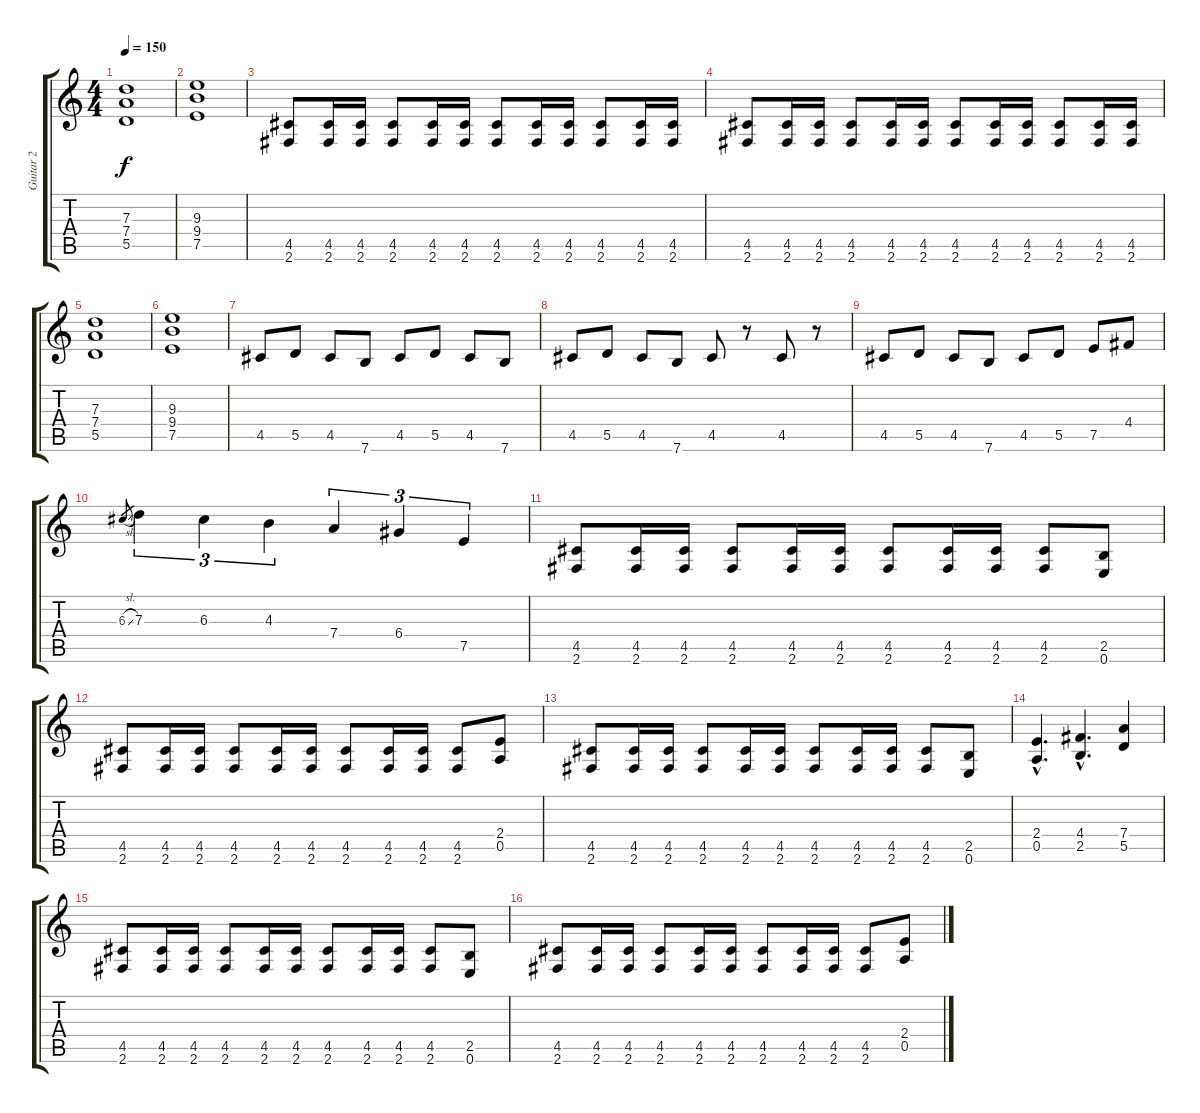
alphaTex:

\track ("Guitar 2" "Guitar 2") {instrument overdrivenguitar}
\staff {score tabs}
\tuning (E4 B3 G3 D3 A2 E2) {hide}
\ts (4 4)
\tempo 150
\clef g2
\ks c
(7.3 7.4 5.5).1{dy f} |
(9.3 9.4 7.5).1 |
(4.5 2.6).8 (4.5 2.6).16 (4.5 2.6).16 (4.5 2.6).8 (4.5 2.6).16 (4.5 2.6).16 (4.5 2.6).8 (4.5 2.6).16 (4.5 2.6).16 (4.5 2.6).8 (4.5 2.6).16 (4.5 2.6).16 |
(4.5 2.6).8 (4.5 2.6).16 (4.5 2.6).16 (4.5 2.6).8 (4.5 2.6).16 (4.5 2.6).16 (4.5 2.6).8 (4.5 2.6).16 (4.5 2.6).16 (4.5 2.6).8 (4.5 2.6).16 (4.5 2.6).16 |
(7.3 7.4 5.5).1 |
(9.3 9.4 7.5).1 |
4.5.8 5.5.8 4.5.8 7.6.8 4.5.8 5.5.8 4.5.8 7.6.8 |
4.5.8 5.5.8 4.5.8 7.6.8 4.5.8 r.8 4.5.8 r.8 |
4.5.8 5.5.8 4.5.8 7.6.8 4.5.8 5.5.8 7.5.8 4.4.8 |
6.3{sl}.8{gr} 7.3.4{tu (3 2)} 6.3.4{tu (3 2)} 4.3.4{tu (3 2)} 7.4.4{tu (3 2)} 6.4.4{tu (3 2)} 7.5.4{tu (3 2)} |
(4.5 2.6).8 (4.5 2.6).16 (4.5 2.6).16 (4.5 2.6).8 (4.5 2.6).16 (4.5 2.6).16 (4.5 2.6).8 (4.5 2.6).16 (4.5 2.6).16 (4.5 2.6).8 (2.5 0.6).8 |
(4.5 2.6).8 (4.5 2.6).16 (4.5 2.6).16 (4.5 2.6).8 (4.5 2.6).16 (4.5 2.6).16 (4.5 2.6).8 (4.5 2.6).16 (4.5 2.6).16 (4.5 2.6).8 (2.4 0.5).8 |
(4.5 2.6).8 (4.5 2.6).16 (4.5 2.6).16 (4.5 2.6).8 (4.5 2.6).16 (4.5 2.6).16 (4.5 2.6).8 (4.5 2.6).16 (4.5 2.6).16 (4.5 2.6).8 (2.5 0.6).8 |
(2.4{hac} 0.5{hac}).4{d} (4.4{hac} 2.5{hac}).4{d} (7.4 5.5).4 |
(4.5 2.6).8 (4.5 2.6).16 (4.5 2.6).16 (4.5 2.6).8 (4.5 2.6).16 (4.5 2.6).16 (4.5 2.6).8 (4.5 2.6).16 (4.5 2.6).16 (4.5 2.6).8 (2.5 0.6).8 |
(4.5 2.6).8 (4.5 2.6).16 (4.5 2.6).16 (4.5 2.6).8 (4.5 2.6).16 (4.5 2.6).16 (4.5 2.6).8 (4.5 2.6).16 (4.5 2.6).16 (4.5 2.6).8 (2.4 0.5).8
